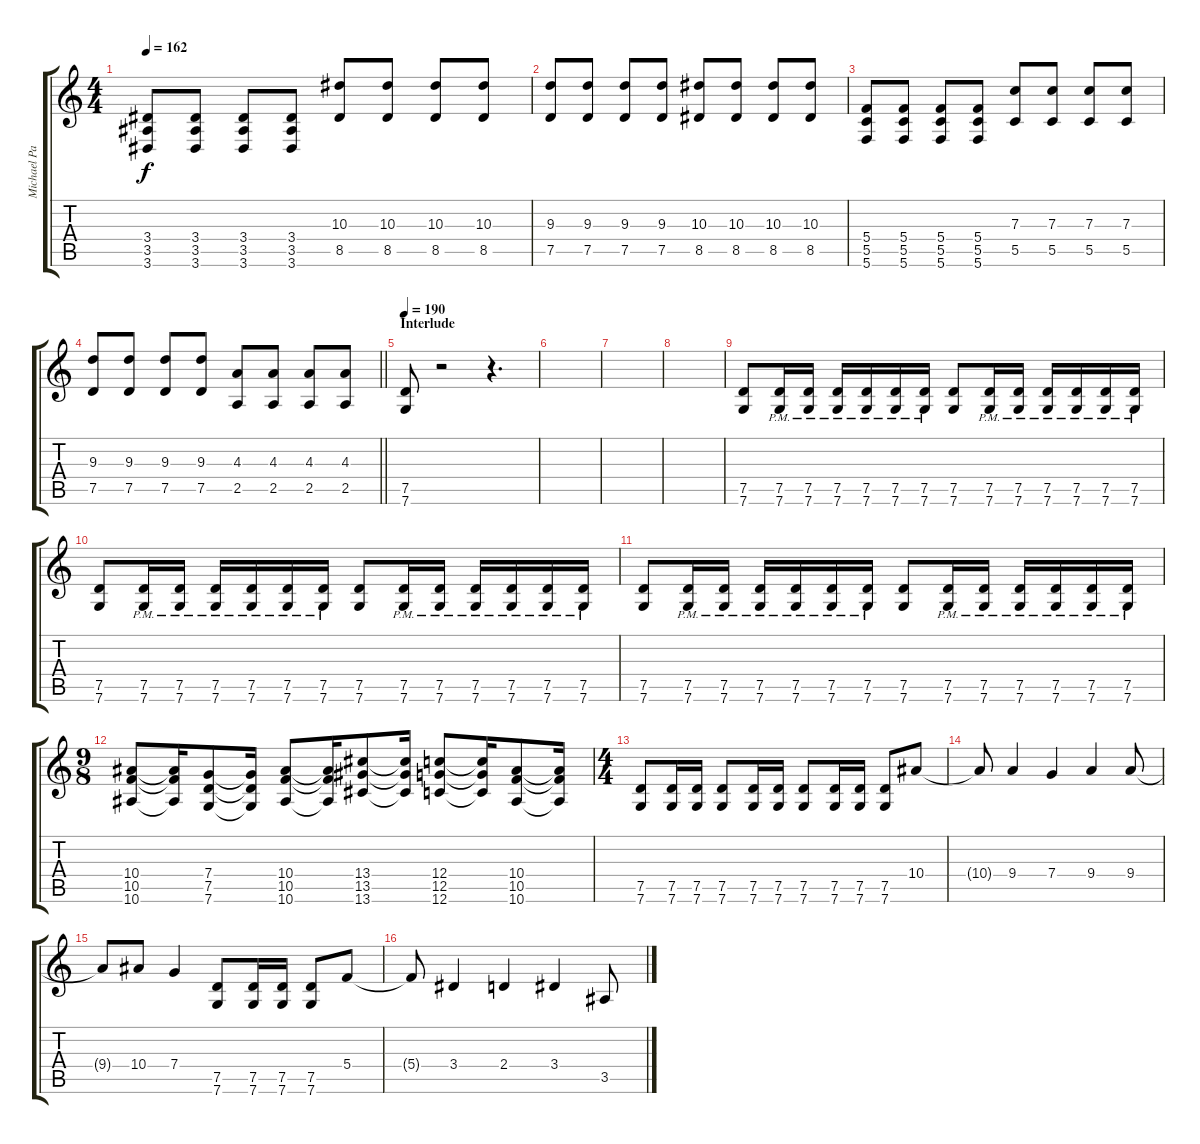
\track ("Michael Padget" "Michael Pa") {instrument distortionguitar}
\staff {score tabs}
\tuning (D4 A3 F3 C3 G2 C2) {hide}
\ts (4 4)
\tempo 162
\clef g2
\ks c
(3.4 3.5 3.6).8{dy f} (3.4 3.5 3.6).8 (3.4 3.5 3.6).8 (3.4 3.5 3.6).8 (10.3 8.5).8 (10.3 8.5).8 (10.3 8.5).8 (10.3 8.5).8 |
(9.3 7.5).8 (9.3 7.5).8 (9.3 7.5).8 (9.3 7.5).8 (10.3 8.5).8 (10.3 8.5).8 (10.3 8.5).8 (10.3 8.5).8 |
(5.4 5.5 5.6).8 (5.4 5.5 5.6).8 (5.4 5.5 5.6).8 (5.4 5.5 5.6).8 (7.3 5.5).8 (7.3 5.5).8 (7.3 5.5).8 (7.3 5.5).8 |
\barLineRight lightlight
(9.3 7.5).8 (9.3 7.5).8 (9.3 7.5).8 (9.3 7.5).8 (4.3 2.5).8 (4.3 2.5).8 (4.3 2.5).8 (4.3 2.5).8 |
\section ("" "Interlude")
\tempo 190
(7.5 7.6).8{volume 12} r.2 r.4{d} |
|
|
|
(7.5 7.6).8 (7.5{pm} 7.6{pm}).16 (7.5{pm} 7.6{pm}).16 (7.5{pm} 7.6{pm}).16 (7.5{pm} 7.6{pm}).16 (7.5{pm} 7.6{pm}).16 (7.5{pm} 7.6{pm}).16 (7.5 7.6).8 (7.5{pm} 7.6{pm}).16 (7.5{pm} 7.6{pm}).16 (7.5{pm} 7.6{pm}).16 (7.5{pm} 7.6{pm}).16 (7.5{pm} 7.6{pm}).16 (7.5{pm} 7.6{pm}).16 |
(7.5 7.6).8 (7.5{pm} 7.6{pm}).16 (7.5{pm} 7.6{pm}).16 (7.5{pm} 7.6{pm}).16 (7.5{pm} 7.6{pm}).16 (7.5{pm} 7.6{pm}).16 (7.5{pm} 7.6{pm}).16 (7.5 7.6).8 (7.5{pm} 7.6{pm}).16 (7.5{pm} 7.6{pm}).16 (7.5{pm} 7.6{pm}).16 (7.5{pm} 7.6{pm}).16 (7.5{pm} 7.6{pm}).16 (7.5{pm} 7.6{pm}).16 |
(7.5 7.6).8 (7.5{pm} 7.6{pm}).16 (7.5{pm} 7.6{pm}).16 (7.5{pm} 7.6{pm}).16 (7.5{pm} 7.6{pm}).16 (7.5{pm} 7.6{pm}).16 (7.5{pm} 7.6{pm}).16 (7.5 7.6).8 (7.5{pm} 7.6{pm}).16 (7.5{pm} 7.6{pm}).16 (7.5{pm} 7.6{pm}).16 (7.5{pm} 7.6{pm}).16 (7.5{pm} 7.6{pm}).16 (7.5{pm} 7.6{pm}).16 |
\ts (9 8)
(10.4 10.5 10.6).8 (10.4{t} 10.5{t} 10.6{t}).16 (7.4 7.5 7.6).8 (7.4{t} 7.5{t} 7.6{t}).16 (10.4 10.5 10.6).8 (10.4{t} 10.5{t} 10.6{t}).16 (13.4 13.5 13.6).8 (13.4{t} 13.5{t} 13.6{t}).16 (12.4 12.5 12.6).8 (12.4{t} 12.5{t} 12.6{t}).16 (10.4 10.5 10.6).8 (10.4{t} 10.5{t} 10.6{t}).16 |
\ts (4 4)
(7.5 7.6).8 (7.5 7.6).16 (7.5 7.6).16 (7.5 7.6).8 (7.5 7.6).16 (7.5 7.6).16 (7.5 7.6).8 (7.5 7.6).16 (7.5 7.6).16 (7.5 7.6).8 10.4.8 |
10.4{t}.8 9.4.4 7.4.4 9.4.4 9.4.8 |
9.4{t}.8 10.4.8 7.4.4 (7.5 7.6).8 (7.5 7.6).16 (7.5 7.6).16 (7.5 7.6).8 5.4.8 |
5.4{t}.8 3.4.4 2.4.4 3.4.4 3.5.8
